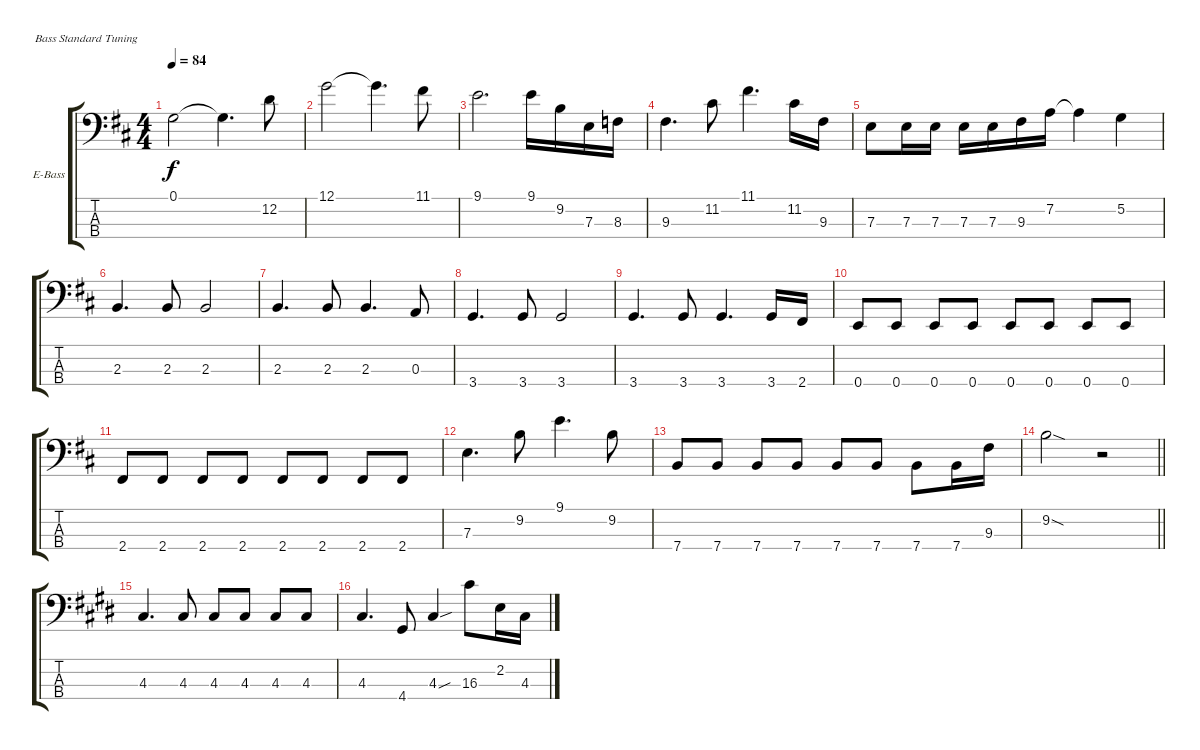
\defaultSystemsLayout 4
\bracketExtendMode groupsimilarinstruments
\firstSystemTrackNameOrientation horizontal
\otherSystemsTrackNameOrientation horizontal
\track ("Electric Bass" "E-Bass") {multiBarRest instrument electricbassfinger}
\staff {score tabs}
\tuning (G2 D2 A1 E1)
\ts (4 4)
\tempo 84
\clef f4
\ks bminor
0.1.2{dy f} 0.1{t}.4{d} 12.2.8 |
12.1.2 12.1{t}.4{d} 11.1.8 |
9.1.2{d} 9.1.16 9.2.16 7.3.16 8.3.16 |
9.3.4{d} 11.2.8 11.1.4{d} 11.2.16 9.3.16 |
7.3.8 7.3.16 7.3.16 7.3.16 7.3.16 9.3.16 7.2.16 7.2{t}.4 5.2.4 |
2.3.4{d} 2.3.8 2.3.2 |
2.3.4{d} 2.3.8 2.3.4{d} 0.3.8 |
3.4.4{d} 3.4.8 3.4.2 |
3.4.4{d} 3.4.8 3.4.4{d} 3.4.16 2.4.16 |
0.4.8 0.4.8 0.4.8 0.4.8 0.4.8 0.4.8 0.4.8 0.4.8 |
2.4.8 2.4.8 2.4.8 2.4.8 2.4.8 2.4.8 2.4.8 2.4.8 |
7.3.4{d} 9.2.8 9.1.4{d} 9.2.8 |
7.4.8 7.4.8 7.4.8 7.4.8 7.4.8 7.4.8 7.4.8 7.4.16 9.3.16 |
\barLineRight lightlight
9.2{sod}.2 r.2 |
\ks c#minor
4.3.4{d} 4.3.8 4.3.8 4.3.8 4.3.8 4.3.8 |
4.3.4{d} 4.4.8 4.3{sou}.4 16.3.8 2.2.16 4.3.16
